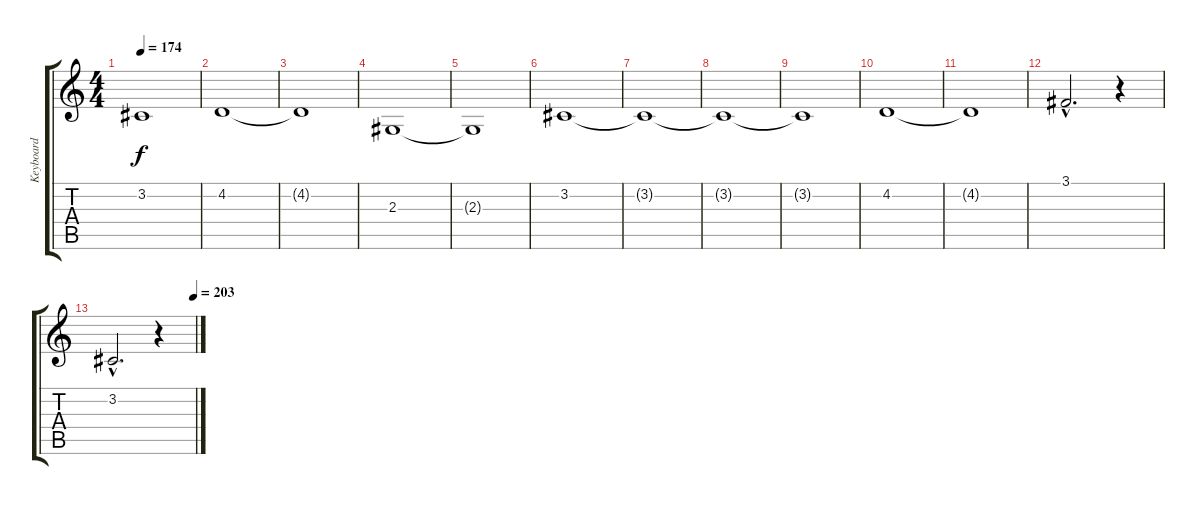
\track ("Keyboard" "Keyboard") {instrument stringensemble1}
\staff {score tabs}
\tuning (Eb4 Bb3 Gb3 Db3 Ab2 Db2) {hide}
\ts (4 4)
\tempo 174
\clef g2
\ks c
3.2{t}.1{dy f} |
4.2.1 |
4.2{t}.1 |
2.3.1 |
2.3{t}.1 |
3.2.1{volume 16} |
3.2{t}.1 |
3.2{t}.1 |
3.2{t}.1 |
4.2.1 |
4.2{t}.1 |
3.1{hac}.2{d} r.4 |
\tempo (203 0.984375)
3.2{hac}.2{d} r.4
